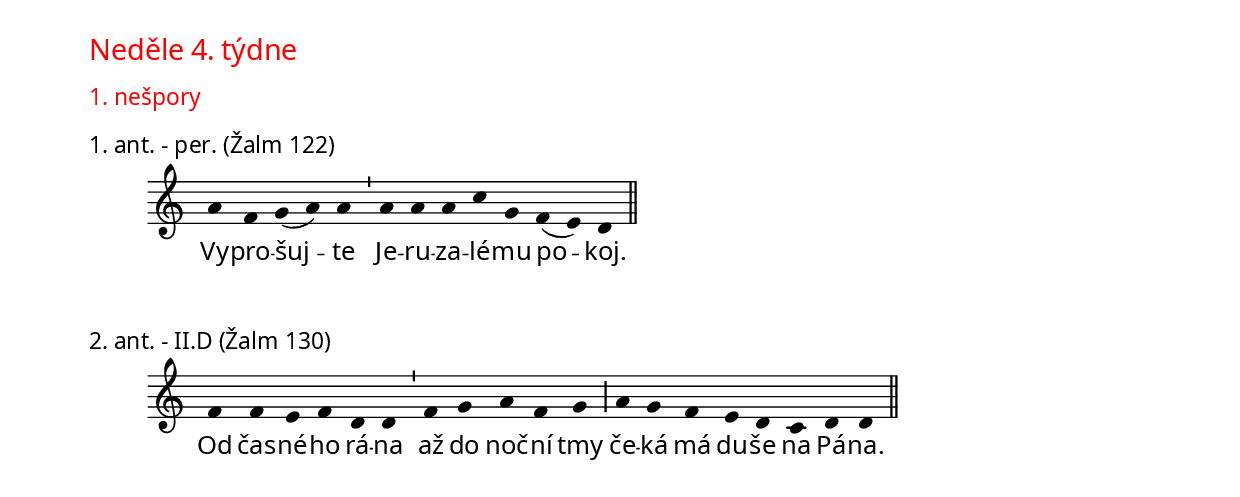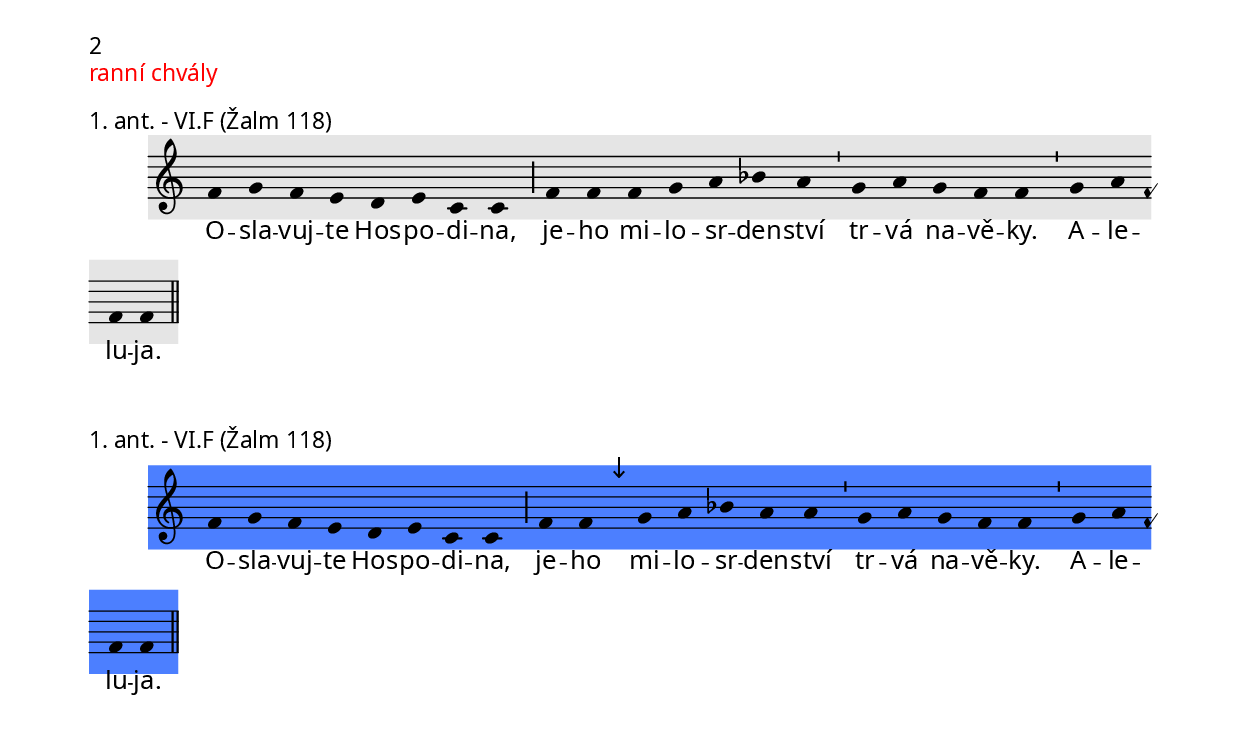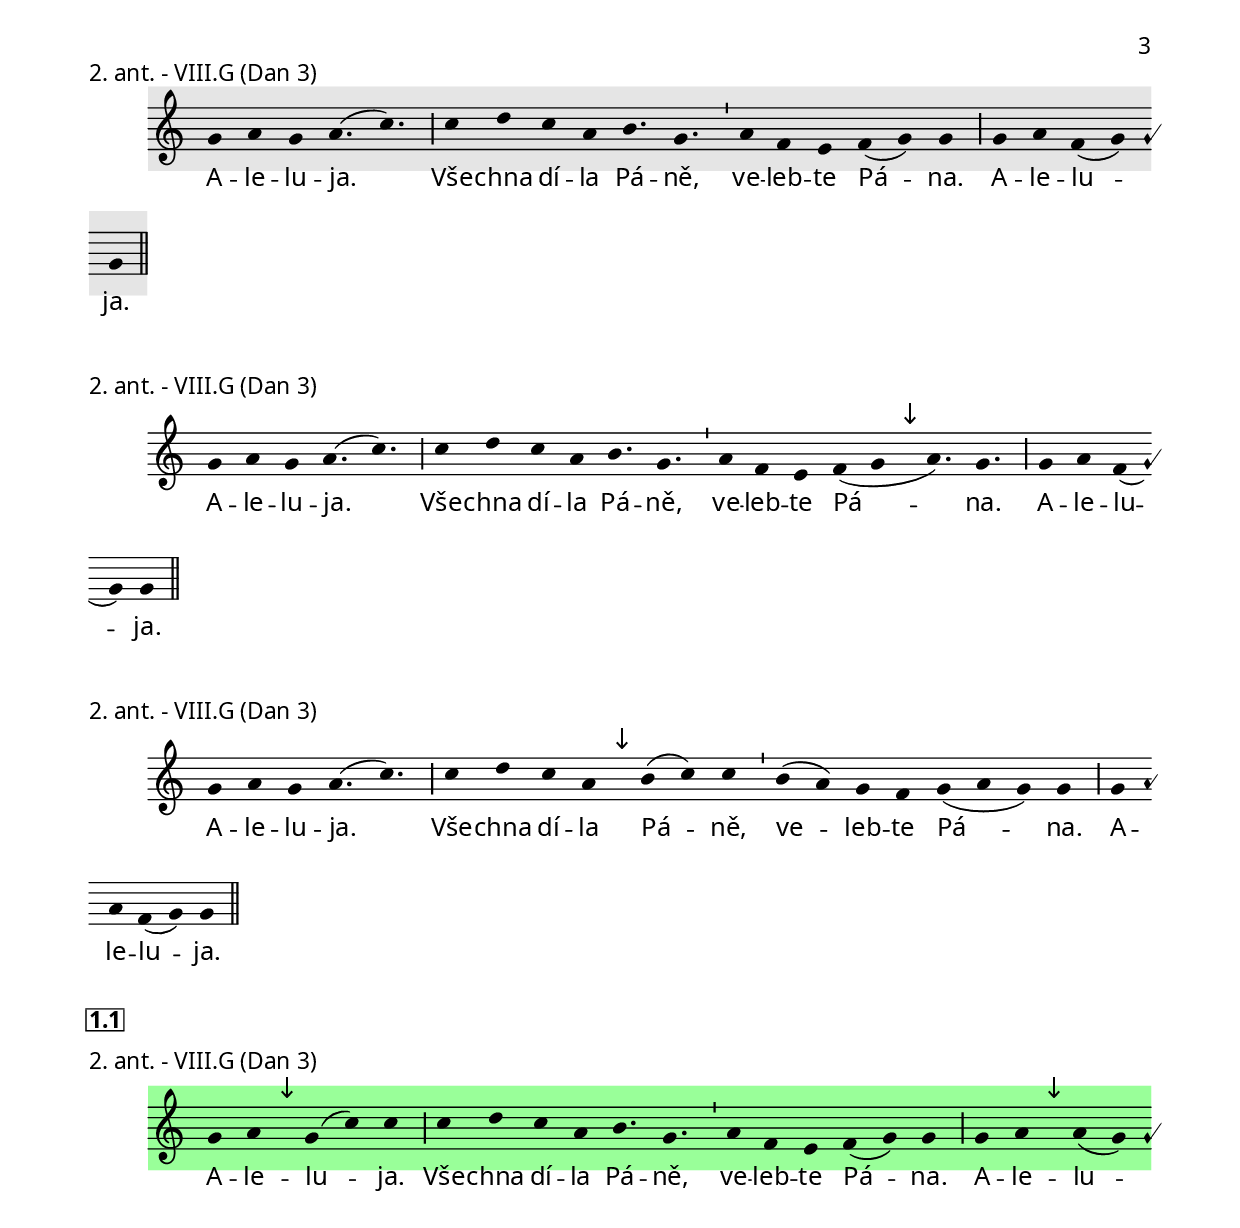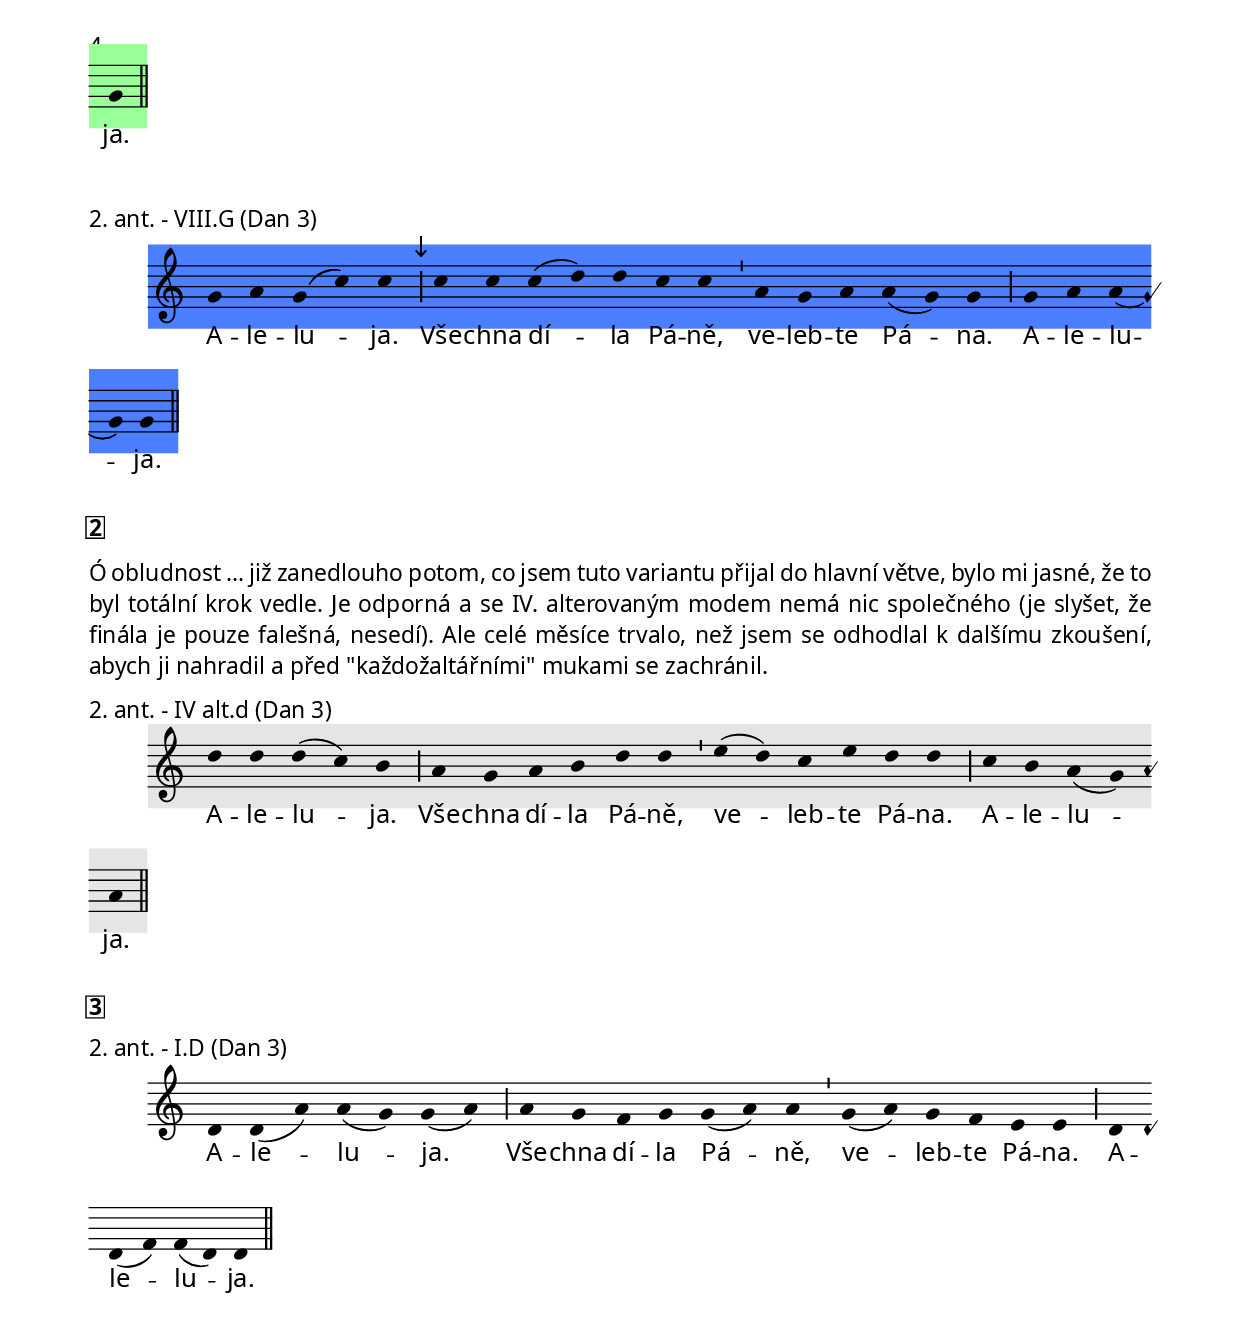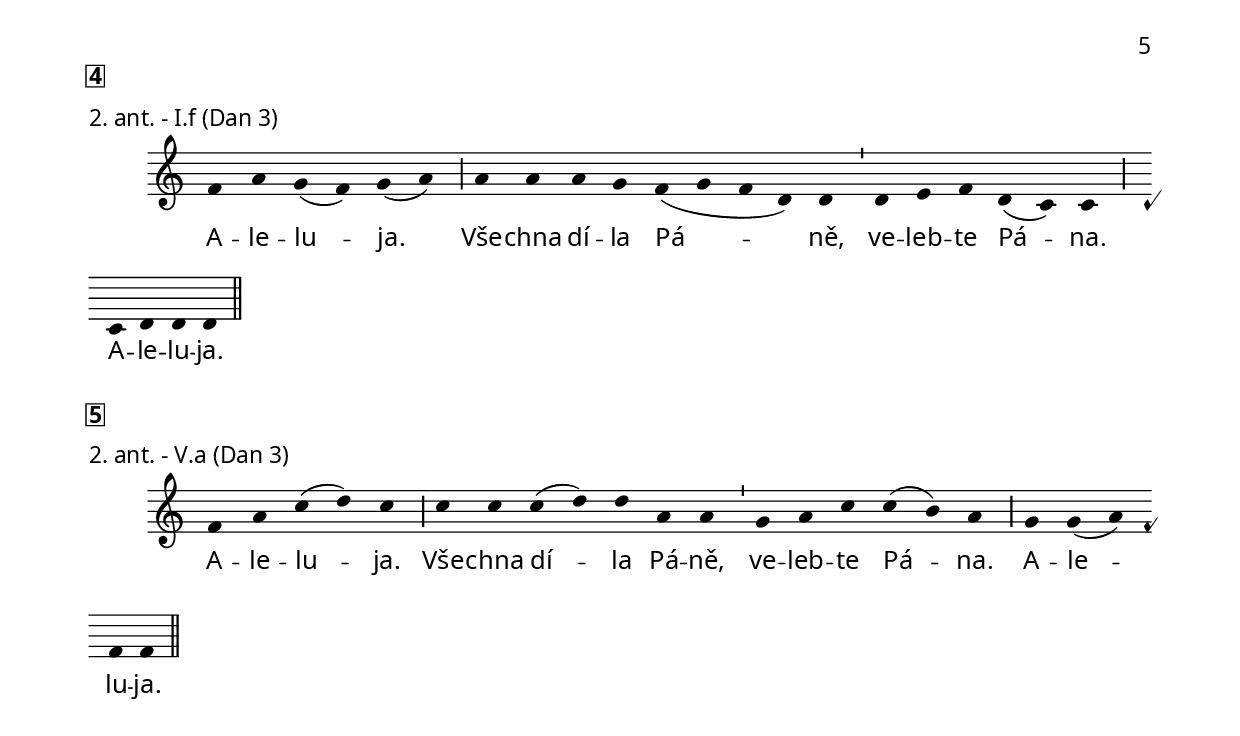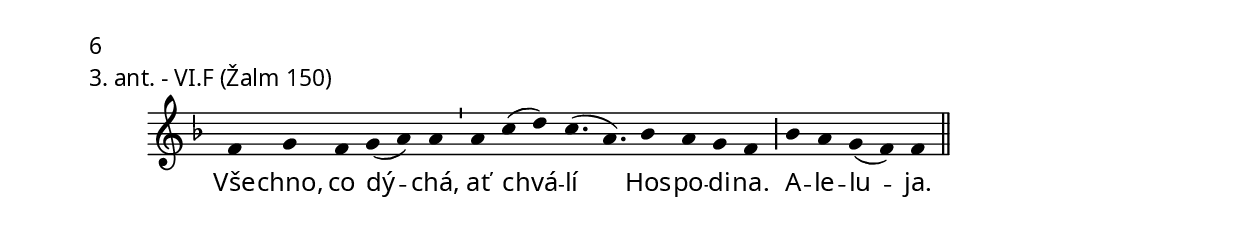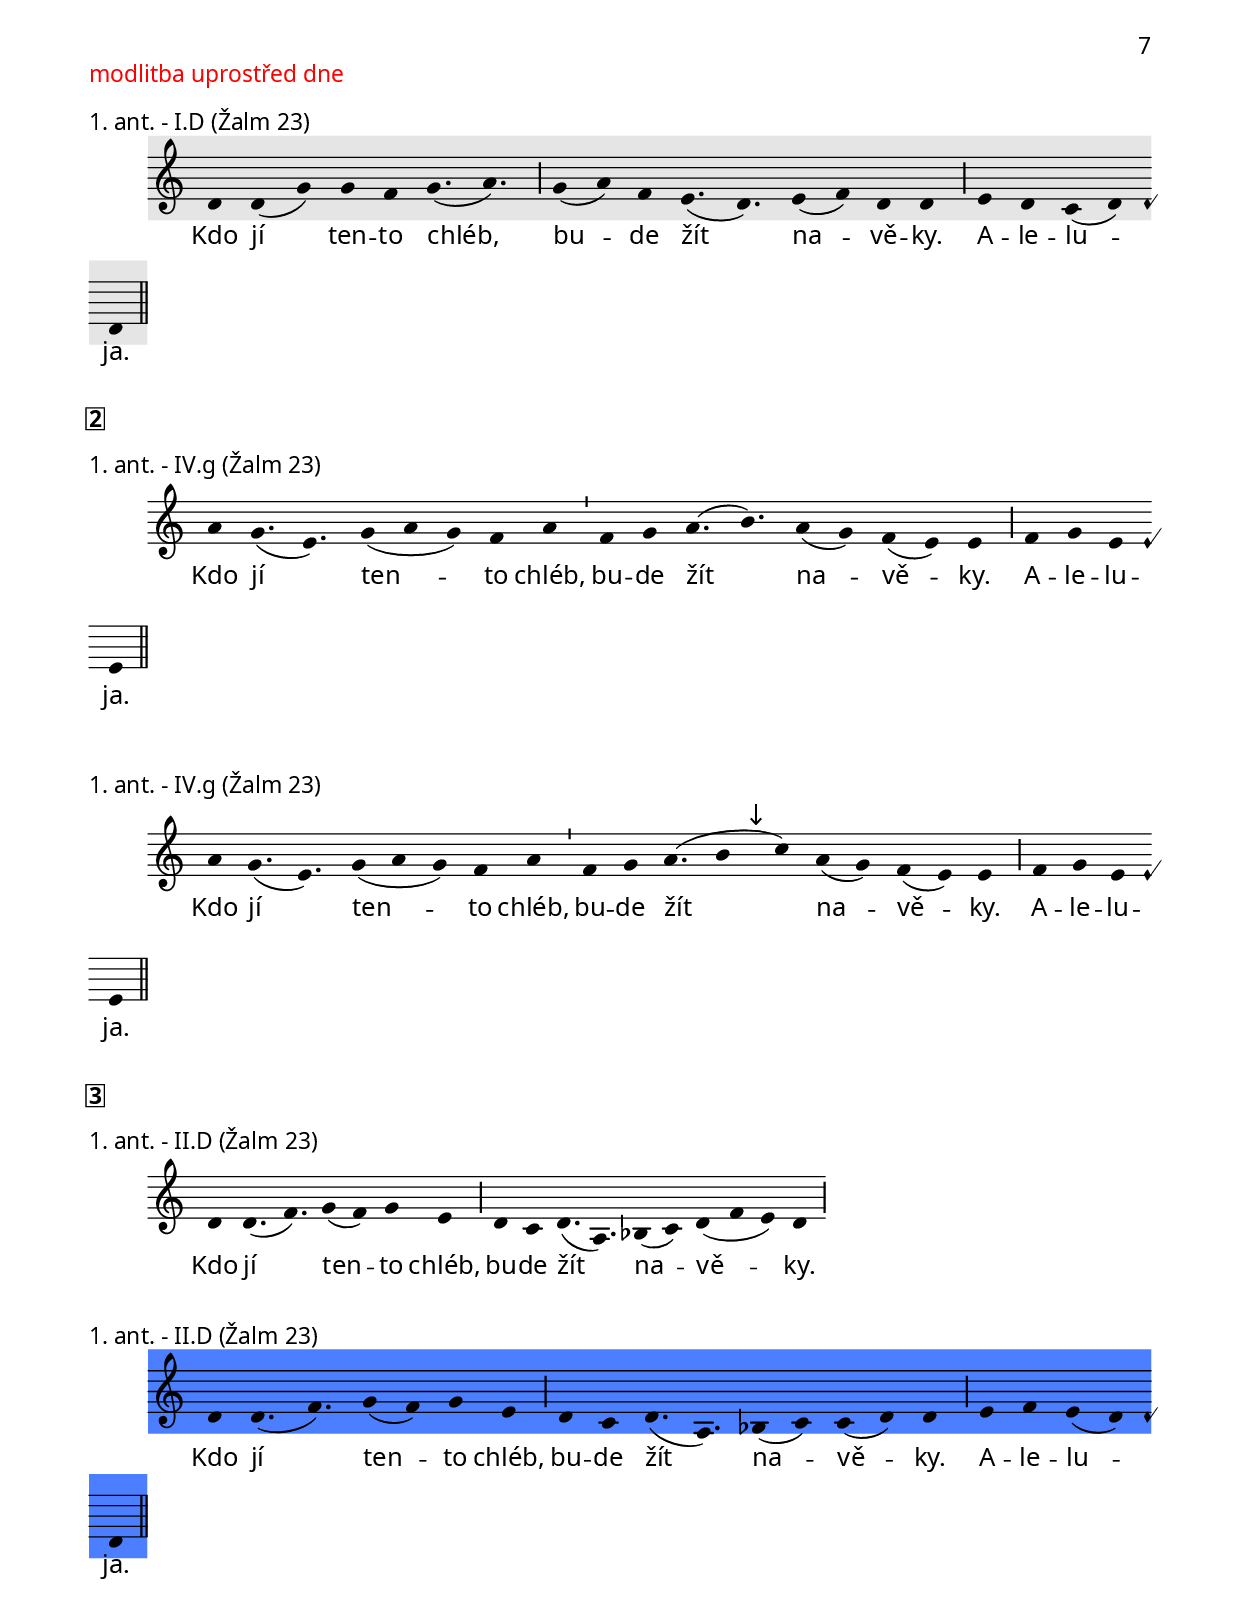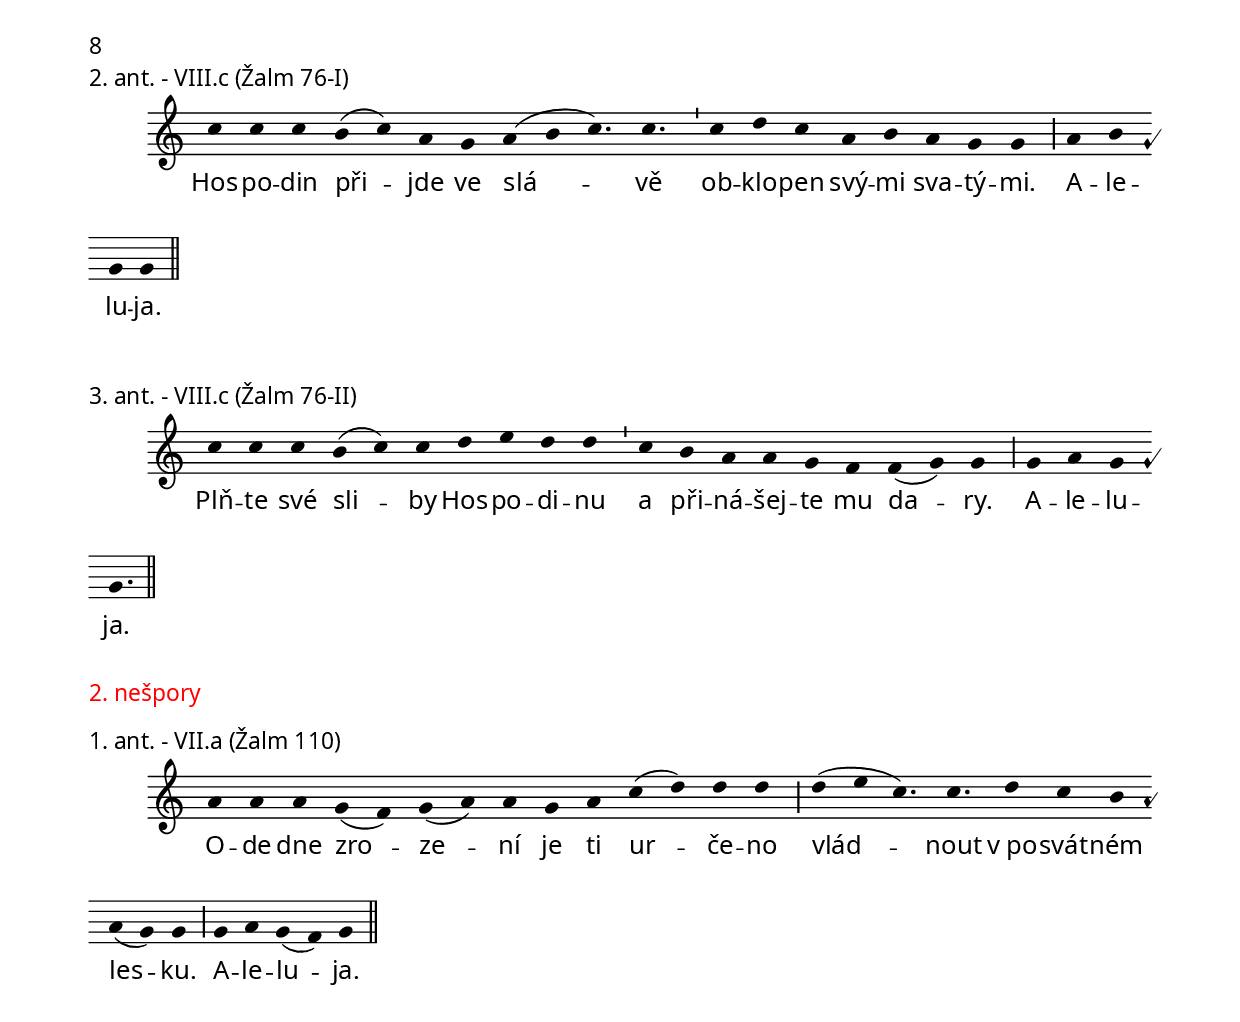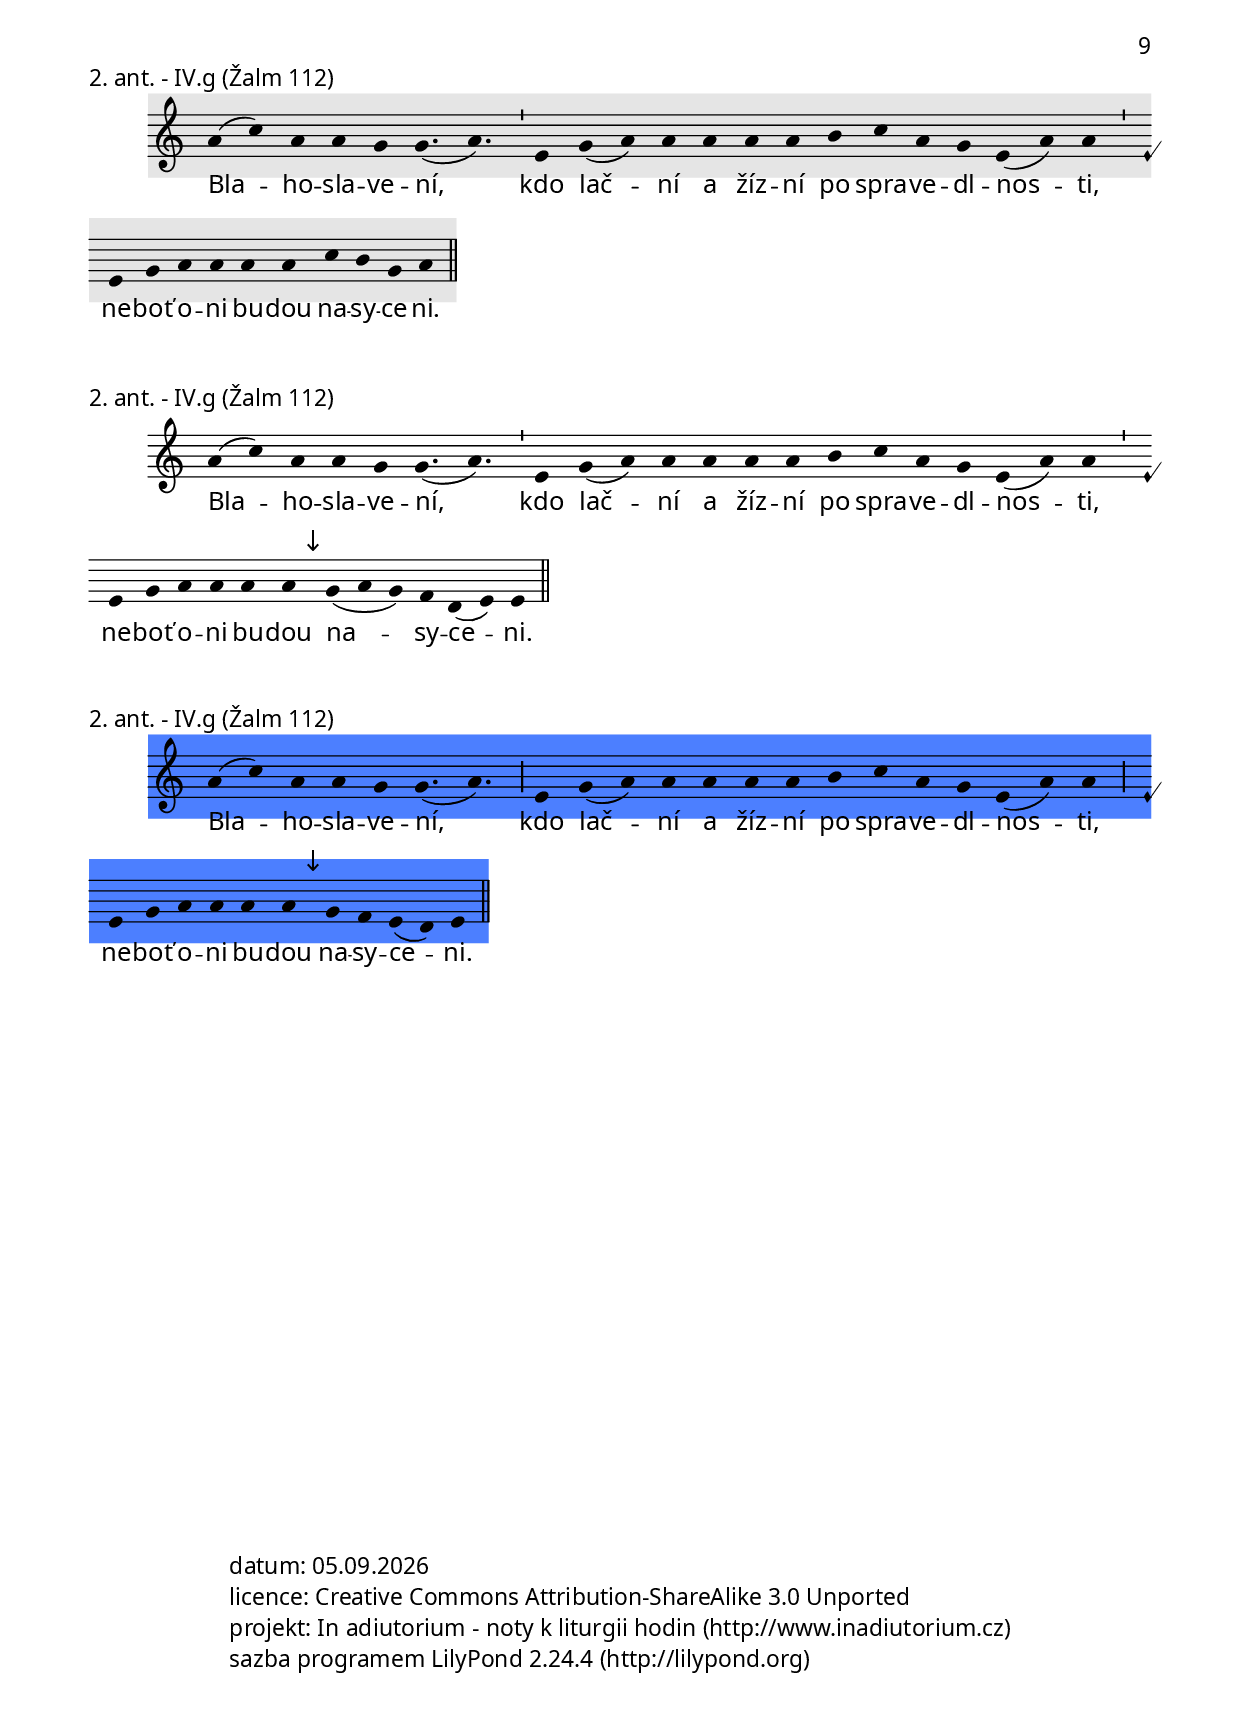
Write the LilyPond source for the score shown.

\include "../spolecne.ly"
\include "../dilyresponsorii.ly"

\markup {\nadpisDen {Neděle 4. týdne}}

\markup {\nadpisHodinka {"1. nešpory"}}

\score {
  \relative c'' {
    \choralniRezim
    a4 f g( a) a \barMin
    a a a c g f( e) d \barFinalis
  }
  \addlyrics {
    Vy -- pro -- šuj -- te Je -- ru -- za -- lé -- mu po -- koj.
  }
  \header {
    quid = "1. ant."
    modus = "per"
    differentia = "" 
    psalmus = "Žalm 122"
    id = "1ne-ant1"
    piece = \markup {\sestavTitulek}
  }
}

\score {
  \relative c' {
    \choralniRezim
    f4 f e f d d \barMin
    f4 g a f g \barMaior
    a4 g f e d c d d \barFinalis
  }
  \addlyrics {
    Od čas -- né -- ho rá -- na až do noč -- ní tmy 
    če -- ká má du -- še na Pá -- na.
  }
  \header {
    quid = "2. ant."
    modus = "II"
    differentia = "D" 
    psalmus = "Žalm 130"
    id = "1ne-ant2"
    piece = \markup {\sestavTitulek}
  }
}

%\score { \tIInedeleInespAntIII }

%\score { \tIInedeleInespResp }

\pageBreak

\markup {\nadpisHodinka {"ranní chvály"}}

\score {
  \relative c' {
    \zvyraznovacSedy
    \choralniRezim
    f4 g f e d e c c \barMaior
    f f f g a bes a \barMin g4 a g f f \barMin
    g4 a f f \barFinalis
  }
  \addlyrics {
    O -- sla -- vuj -- te Hos -- po -- di -- na,
    je -- ho mi -- lo -- sr -- den -- ství tr -- vá na -- vě -- ky.
    A -- le -- lu -- ja.
  }
  \header {
    quid = "1. ant."
    modus = "VI"
    differentia = "F" 
    psalmus = "Žalm 118"
    id = "rch-ant1"
    piece = \markup {\sestavTitulek}
  }
}

\score {
  \relative c' {
    \zvyraznovacModry
    \choralniRezim
    f4 g f e d e c c \barMaior
    f f \mark\sipka g a bes a a \barMin g4 a g f f \barMin
    g4 a f f \barFinalis
  }
  \addlyrics {
    O -- sla -- vuj -- te Hos -- po -- di -- na,
    je -- ho mi -- lo -- sr -- den -- ství tr -- vá na -- vě -- ky.
    A -- le -- lu -- ja.
  }
  \header {
    quid = "1. ant."
    modus = "VI"
    differentia = "F" 
    psalmus = "Žalm 118"
    id = "rch-ant1"
    piece = \markup {\sestavTitulek}
  }
}

\pageBreak

\score {
  \relative c'' {
    \zvyraznovacSedy
    \choralniRezim
    g4 a g a4.( c) \barMaior
    c4 d c a b4. g \barMin
    a4 f e f( g) g \barMaior
    g a f( g) g \barFinalis
  }
  \addlyrics {
    A -- le -- lu -- ja.
    Vše -- chna dí -- la Pá -- ně, 
    ve -- leb -- te Pá -- na.
    A -- le -- lu -- ja.
  }
  \header {
    quid = "2. ant."
    modus = "VIII"
    differentia = "G" 
    psalmus = "Dan 3"
    id = "rch-ant2"
    piece = \markup {\sestavTitulek}
  }
}

\score {
  \relative c'' {
    \choralniRezim
    g4 a g a4.( c) \barMaior
    c4 d c a b4. g \barMin
    a4 f e f( g \mark\sipka a4.) g \barMaior
    g4 a f( g) g \barFinalis
  }
  \addlyrics {
    A -- le -- lu -- ja.
    Vše -- chna dí -- la Pá -- ně, 
    ve -- leb -- te Pá -- na.
    A -- le -- lu -- ja.
  }
  \header {
    quid = "2. ant."
    modus = "VIII"
    differentia = "G" 
    psalmus = "Dan 3"
    id = "rch-ant2"
    piece = \markup {\sestavTitulek}
  }
}

\score {
  \relative c'' {
    \choralniRezim
    g4 a g a4.( c) \barMaior
    c4 d c a \mark\sipka b( c) c \barMin
    b( a) g f g( a g) g \barMaior
    g4 a f( g) g \barFinalis
  }
  \addlyrics {
    A -- le -- lu -- ja.
    Vše -- chna dí -- la Pá -- ně, 
    ve -- leb -- te Pá -- na.
    A -- le -- lu -- ja.
  }
  \header {
    quid = "2. ant."
    modus = "VIII"
    differentia = "G" 
    psalmus = "Dan 3"
    id = "rch-ant2"
    piece = \markup {\sestavTitulek}
  }
}

\markup\nadpisSkupiny 1.1

\score {
  \relative c'' {
    \zvyraznovacZelenyII
    \choralniRezim
    g4 a \mark\sipka g( c) c \barMaior
    c4 d c a b4. g \barMin
    a4 f e f( g) g \barMaior
    g a \mark\sipka a( g) g \barFinalis
  }
  \addlyrics {
    A -- le -- lu -- ja.
    Vše -- chna dí -- la Pá -- ně, 
    ve -- leb -- te Pá -- na.
    A -- le -- lu -- ja.
  }
  \header {
    quid = "2. ant."
    modus = "VIII"
    differentia = "G" 
    psalmus = "Dan 3"
    id = "rch-ant2"
    piece = \markup {\sestavTitulek}
  }
}

\score {
  \relative c'' {
    \zvyraznovacModry
    \choralniRezim
    g4 a g( c) c \barMaior
    \mark\sipka c4 c c( d) d c c \barMin
    a4 g a a( g) g \barMaior
    g a a( g) g \barFinalis
  }
  \addlyrics {
    A -- le -- lu -- ja.
    Vše -- chna dí -- la Pá -- ně, 
    ve -- leb -- te Pá -- na.
    A -- le -- lu -- ja.
  }
  \header {
    quid = "2. ant."
    modus = "VIII"
    differentia = "G" 
    psalmus = "Dan 3"
    id = "rch-ant2"
    piece = \markup {\sestavTitulek}
  }
}

\markup\nadpisSkupiny 2

\markup\justify{
  Ó obludnost ... již zanedlouho potom, co jsem tuto variantu
  přijal do hlavní větve, bylo mi jasné, že to byl totální krok
  vedle. Je odporná a se IV. alterovaným modem nemá nic společného
  (je slyšet, že finála je pouze falešná, nesedí).
  Ale celé měsíce trvalo, než jsem se odhodlal k dalšímu zkoušení,
  abych ji nahradil a před "\"každožaltářními\"" mukami se zachránil.
}

\score {
  \relative c'' {
    \zvyraznovacSedy
    \choralniRezim
    d4 d d( c) b \barMaior
    a g a b d d \barMin
    e( d) c e d d \barMaior
    c b a( g) a \barFinalis
  }
  \addlyrics {
    A -- le -- lu -- ja.
    Vše -- chna dí -- la Pá -- ně, 
    ve -- leb -- te Pá -- na.
    A -- le -- lu -- ja.
  }
  \header {
    quid = "2. ant."
    modus = "IV alt"
    differentia = "d" 
    psalmus = "Dan 3"
    id = "rch-ant2"
    piece = \markup {\sestavTitulek}
  }
}

\markup\nadpisSkupiny 3

\score {
  \relative c' {
    \choralniRezim
    d4 d( a') a( g) g( a) \barMaior
    a g f g g( a) a \barMin
    g( a) g f e e \barMaior
    d d( f) f( d) d \barFinalis
  }
  \addlyrics {
    A -- le -- lu -- ja.
    Vše -- chna dí -- la Pá -- ně, 
    ve -- leb -- te Pá -- na.
    A -- le -- lu -- ja.
  }
  \header {
    quid = "2. ant."
    modus = "I"
    differentia = "D" 
    psalmus = "Dan 3"
    id = "rch-ant2"
    piece = \markup {\sestavTitulek}
  }
}

\pageBreak

\markup\nadpisSkupiny 4

\score {
  \relative c' {
    \choralniRezim
    f4 a g( f) g( a) \barMaior
    a a a g f( g f d) d \barMin
    d e f d( c) c \barMaior
    c d d d \barFinalis
  }
  \addlyrics {
    A -- le -- lu -- ja.
    Vše -- chna dí -- la Pá -- ně, 
    ve -- leb -- te Pá -- na.
    A -- le -- lu -- ja.
  }
  \header {
    quid = "2. ant."
    modus = "I"
    differentia = "f" 
    psalmus = "Dan 3"
    id = "rch-ant2"
    piece = \markup {\sestavTitulek}
  }
}

\markup\nadpisSkupiny 5

\score {
  \relative c' {
    \choralniRezim
    f4 a c( d) c \barMaior
    c c c( d) d a a \barMin
    g a c c( b) a \barMaior
    g g( a) f f \barFinalis
  }
  \addlyrics {
    A -- le -- lu -- ja.
    Vše -- chna dí -- la Pá -- ně, 
    ve -- leb -- te Pá -- na.
    A -- le -- lu -- ja.
  }
  \header {
    quid = "2. ant."
    modus = "V"
    differentia = "a" 
    psalmus = "Dan 3"
    id = "rch-ant2"
    piece = \markup {\sestavTitulek}
  }
}

\pageBreak

\score {
  \relative c' {
    \choralniRezim
    \key f \major
    f4 g f g( a) a \barMin
    a4 c( d) c4.( a) bes4 a g f \barMaior
    bes a g( f) f \barFinalis
  }
  \addlyrics {
    Vše -- chno, co dý -- chá, ať chvá -- lí Hos -- po -- di -- na.
    A -- le -- lu -- ja.
  }
  \header {
    quid = "3. ant."
    modus = "VI"
    differentia = "F" 
    psalmus = "Žalm 150"
    id = "rch-ant3"
    piece = \markup {\sestavTitulek}
  }
}

%\score { \tIInedeleLaudResp }

\pageBreak

\markup {\nadpisHodinka {"modlitba uprostřed dne"}}

\score {
  \relative c' {
    \zvyraznovacSedy
    \choralniRezim
    d4 d( g) g f g4.( a) \barMaior
    g4( a) f e4.( d) e4( f) d d \barMaior
    e d c( d) d \barFinalis
  }
  \addlyrics {
    Kdo jí ten -- to chléb, 
    bu -- de žít na -- vě -- ky.
    A -- le -- lu -- ja.
  }
  \header {
    quid = "1. ant."
    modus = "I"
    differentia = "D" 
    psalmus = "Žalm 23"
    id = "up-ant1"
    piece = \markup {\sestavTitulek}
  }
}

\markup\nadpisSkupiny 2

\score {
  \relative c'' {
    \choralniRezim
    a4 g4.( e) g4( a g) f a \barMin
    f g a4.( b) a4( g) f( e) e \barMaior
    f g e e \barFinalis
  }
  \addlyrics {
    Kdo jí ten -- to chléb, 
    bu -- de žít na -- vě -- ky.
    A -- le -- lu -- ja.
  }
  \header {
    quid = "1. ant."
    modus = "IV"
    differentia = "g" 
    psalmus = "Žalm 23"
    id = "up-ant1"
    piece = \markup {\sestavTitulek}
  }
}

\score {
  \relative c'' {
    \choralniRezim
    a4 g4.( e) g4( a g) f a \barMin
    f g a4.( b4 \mark\sipka c) a4( g) f( e) e \barMaior
    f g e e \barFinalis
  }
  \addlyrics {
    Kdo jí ten -- to chléb, 
    bu -- de žít na -- vě -- ky.
    A -- le -- lu -- ja.
  }
  \header {
    quid = "1. ant."
    modus = "IV"
    differentia = "g" 
    psalmus = "Žalm 23"
    id = "up-ant1"
    piece = \markup {\sestavTitulek}
  }
}

\markup\nadpisSkupiny 3

\score {
  \relative c' {
    \choralniRezim
    d4 d4.( f) g4( f) g e \barMaior
    d c d4.( a) bes4( c) d( f e) d \barMaior
    
  }
  \addlyrics {
    Kdo jí ten -- to chléb, 
    bu -- de žít na -- vě -- ky.
    A -- le -- lu -- ja.
  }
  \header {
    quid = "1. ant."
    modus = "II"
    differentia = "D" 
    psalmus = "Žalm 23"
    id = "up-ant1"
    piece = \markup {\sestavTitulek}
  }
}

\score {
  \relative c' {
    \zvyraznovacModry
    \choralniRezim
    d4 d4.( f) g4( f) g e \barMaior
    d c d4.( a) bes4( c) c( d) d \barMaior
    e f e( d) d \barFinalis
  }
  \addlyrics {
    Kdo jí ten -- to chléb, 
    bu -- de žít na -- vě -- ky.
    A -- le -- lu -- ja.
  }
  \header {
    quid = "1. ant."
    modus = "II"
    differentia = "D" 
    psalmus = "Žalm 23"
    id = "up-ant1"
    piece = \markup {\sestavTitulek}
  }
}

\pageBreak

\score {
  \relative c'' {
    \choralniRezim
    c4 c c b( c) a g a( b c4.) c \barMin
    c4 d c a b a g g \barMaior
    a4 b g g \barFinalis
  }
  \addlyrics {
    Hos -- po -- din při -- jde ve slá -- vě ob -- klo -- pen svý -- mi
    sva -- tý -- mi.
    A -- le -- lu -- ja.
  }
  \header {
    quid = "2. ant."
    modus = "VIII"
    differentia = "c" 
    psalmus = "Žalm 76-I"
    id = "up-ant2"
    piece = \markup {\sestavTitulek}
  }
}

\score {
  \relative c'' {
    \choralniRezim
    c4 c c b( c) c d e d d \barMin
    c4 b a a g f f( g) g \barMaior
    g a g g4. \barFinalis
  }
  \addlyrics {
    Plň -- te své sli -- by Hos -- po -- di -- nu a při -- ná -- šej -- te
    mu da -- ry.
    A -- le -- lu -- ja.
  }
  \header {
    quid = "3. ant."
    modus = "VIII"
    differentia = "c" 
    psalmus = "Žalm 76-II"
    id = "up-ant3"
    piece = \markup {\sestavTitulek}
  }
}

\markup {\nadpisHodinka {"2. nešpory"}}

\score {
  \relative c'' {
    \choralniRezim
    a4 a a g( f) g( a) a g a c( d) d d \barMaior
    d4( e c4.) c d4 c b a( g) g \barMaior
    g a g( f) g \barFinalis
  }
  \addlyrics {
    O -- de dne zro -- ze -- ní je ti ur -- če -- no vlád -- nout 
    v_po -- svát -- ném les -- ku.
    A -- le -- lu -- ja.
  }
  \header {
    quid = "1. ant."
    modus = "VII"
    differentia = "a" 
    psalmus = "Žalm 110"
    id = "2ne-ant1"
    piece = \markup {\sestavTitulek}
  }
}

\pageBreak

\score {
  \relative c'' {
    \zvyraznovacSedy
    \choralniRezim
    a4( c) a a g g4.( a) \barMin
    e4 g( a) a a a a b c a g e( a) a \barMin
    e4 g a a a a c b g a \barFinalis
  }
  \addlyrics {
    Bla -- ho -- sla -- ve -- ní, kdo lač -- ní a žíz -- ní 
    po spra -- ve -- dl -- nos -- ti,
    ne -- boť o -- ni bu -- dou na -- sy -- ce -- ni.
  }
  \header {
    quid = "2. ant."
    modus = "IV"
    differentia = "g" 
    psalmus = "Žalm 112"
    id = "2ne-ant2"
    piece = \markup {\sestavTitulek}
  }
}

\score {
  \relative c'' {
    \choralniRezim
    a4( c) a a g g4.( a) \barMin
    e4 g( a) a a a a b c a g e( a) a \barMin
    e4 g a a a a \mark\sipka g( a g) f d( e) e \barFinalis
  }
  \addlyrics {
    Bla -- ho -- sla -- ve -- ní, kdo lač -- ní a žíz -- ní 
    po spra -- ve -- dl -- nos -- ti,
    ne -- boť o -- ni bu -- dou na -- sy -- ce -- ni.
  }
  \header {
    quid = "2. ant."
    modus = "IV"
    differentia = "g" 
    psalmus = "Žalm 112"
    id = "2ne-ant2"
    piece = \markup {\sestavTitulek}
  }
}

\score {
  \relative c'' {
    \zvyraznovacModry
    \choralniRezim
    a4( c) a a g g4.( a) \barMaior
    e4 g( a) a a a a b c a g e( a) a \barMaior
    e4 g a a a a \mark\sipka g f e( d) e \barFinalis
  }
  \addlyrics {
    Bla -- ho -- sla -- ve -- ní, kdo lač -- ní a žíz -- ní 
    po spra -- ve -- dl -- nos -- ti,
    ne -- boť o -- ni bu -- dou na -- sy -- ce -- ni.
  }
  \header {
    quid = "2. ant."
    modus = "IV"
    differentia = "g" 
    psalmus = "Žalm 112"
    id = "2ne-ant2"
    piece = \markup {\sestavTitulek}
  }
}

%\score { \tIInedeleIInespAntIII }

%\score { \tIInedeleIInespResp }